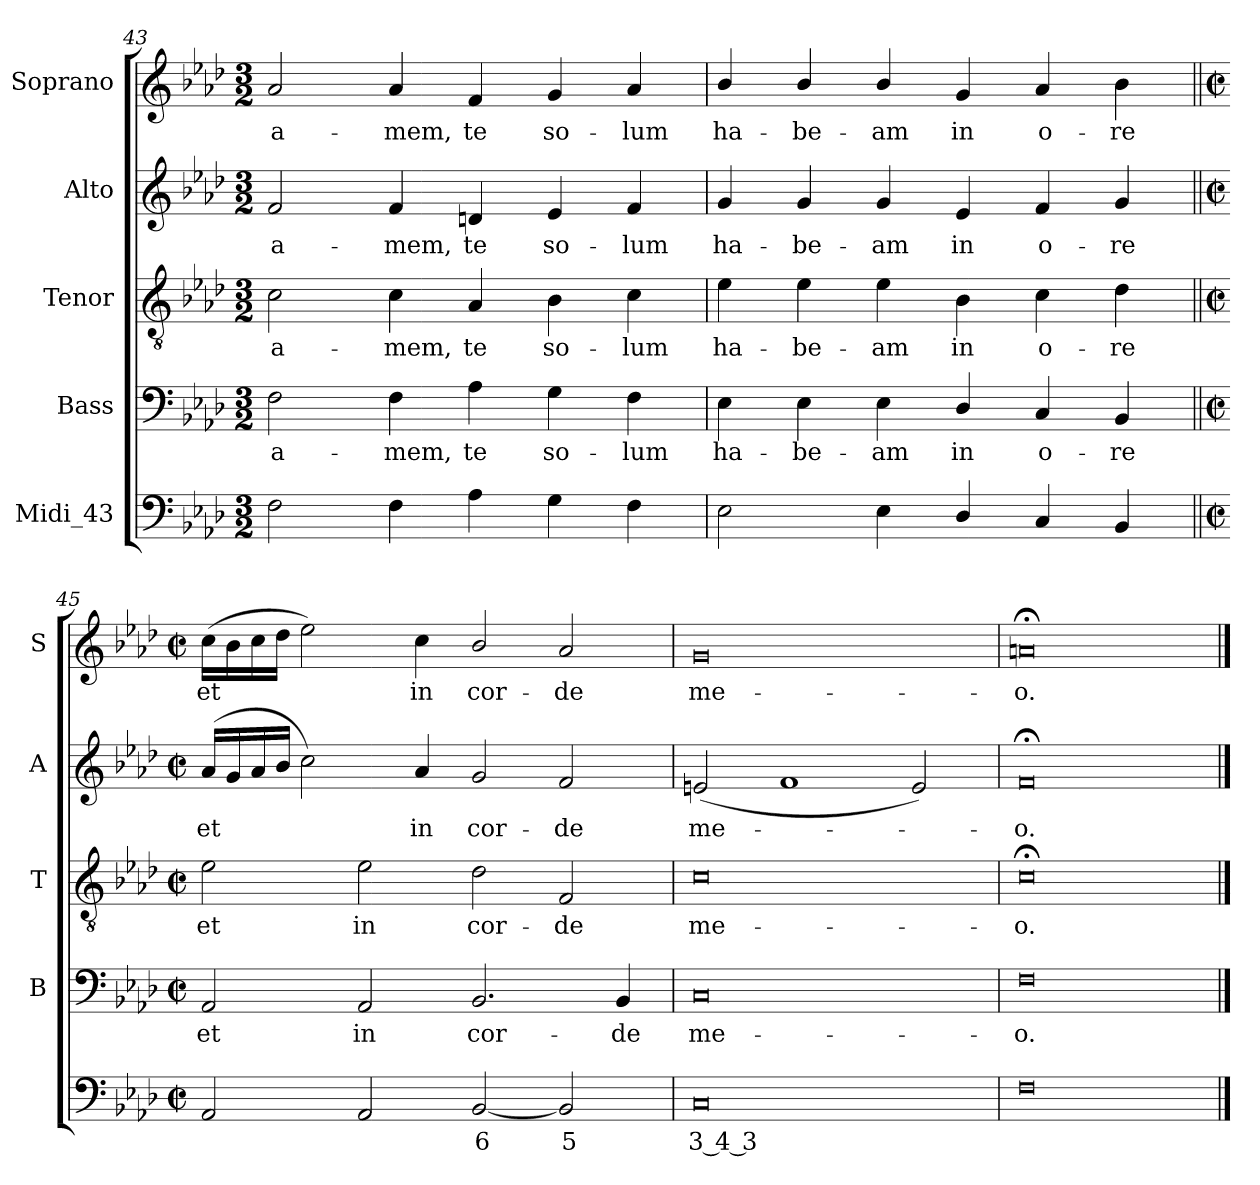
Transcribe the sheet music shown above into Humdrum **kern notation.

**kern	**text	**kern	**text	**kern	**text	**kern	**text	**kern	**text
*part5	*part5	*part4	*part4	*part3	*part3	*part2	*part2	*part1	*part1
*staff5	*staff5	*staff4	*staff4	*staff3	*staff3	*staff2	*staff2	*staff1	*staff1
*I"Midi_43	*	*I"Bass	*	*I"Tenor	*	*I"Alto	*	*I"Soprano	*
*	*	*I'B	*	*I'T	*	*I'A	*	*I'S	*
*clefF4	*	*clefF4	*	*clefGv2	*	*clefG2	*	*clefG2	*
*k[b-e-a-d-]	*	*k[b-e-a-d-]	*	*k[b-e-a-d-]	*	*k[b-e-a-d-]	*	*k[b-e-a-d-]	*
*A-:	*	*A-:	*	*A-:	*	*A-:	*	*A-:	*
*M3/2	*	*M3/2	*	*M3/2	*	*M3/2	*	*M3/2	*
=43	=43	=43	=43	=43	=43	=43	=43	=43	=43
!	!	!	!LO:LY:b	!	!LO:LY:b	!	!LO:LY:b	!	!LO:LY:b
2F	.	2F	a-	2c	a-	2f	a-	2a-	a-
!	!	!	!LO:LY:b	!	!LO:LY:b	!	!LO:LY:b	!	!LO:LY:b
4F	.	4F	-mem,	4c	-mem,	4f	-mem,	4a-	-mem,
!	!	!	!LO:LY:b	!	!LO:LY:b	!	!LO:LY:b	!	!LO:LY:b
4A-	.	4A-	te	4A-	te	4dn	te	4f	te
!	!	!	!LO:LY:b	!	!LO:LY:b	!	!LO:LY:b	!	!LO:LY:b
4G	.	4G	so-	4B-	so-	4e-	so-	4g	so-
!	!	!	!LO:LY:b	!	!LO:LY:b	!	!LO:LY:b	!	!LO:LY:b
4F	.	4F	-lum	4c	-lum	4f	-lum	4a-	-lum
=44	=44	=44	=44	=44	=44	=44	=44	=44	=44
!	!	!	!LO:LY:b	!	!LO:LY:b	!	!LO:LY:b	!	!LO:LY:b
2E-	.	4E-	ha-	4e-	ha-	4g	ha-	4b-/	ha-
!	!	!	!LO:LY:b	!	!LO:LY:b	!	!LO:LY:b	!	!LO:LY:b
.	.	4E-	-be-	4e-	-be-	4g	-be-	4b-/	-be-
!	!	!	!LO:LY:b	!	!LO:LY:b	!	!LO:LY:b	!	!LO:LY:b
4E-	.	4E-	-am	4e-	-am	4g	-am	4b-/	-am
!	!	!	!LO:LY:b	!	!LO:LY:b	!	!LO:LY:b	!	!LO:LY:b
4D-/	.	4D-/	in	4B-	in	4e-	in	4g	in
!	!	!	!LO:LY:b	!	!LO:LY:b	!	!LO:LY:b	!	!LO:LY:b
4C	.	4C	o-	4c	o-	4f	o-	4a-	o-
!	!	!	!LO:LY:b	!	!LO:LY:b	!	!LO:LY:b	!	!LO:LY:b
4BB-	.	4BB-	-re	4d-	-re	4g	-re	4b-	-re
=45||	=45||	=45||	=45||	=45||	=45||	=45||	=45||	=45||	=45||
*M4/2	*	*M4/2	*	*M4/2	*	*M4/2	*	*M4/2	*
*met(c|)	*	*met(c|)	*	*met(c|)	*	*met(c|)	*	*met(c|)	*
!	!	!	!LO:LY:b	!	!LO:LY:b	!	!LO:LY:b	!	!LO:LY:b
2AA-	.	2AA-	et	2e-	et	(<16a-LL	et	(>16ccLL	et
.	.	.	.	.	.	16g	.	16b-	.
.	.	.	.	.	.	16a-	.	16cc	.
.	.	.	.	.	.	16b-JJ	.	16dd-JJ	.
.	.	.	.	.	.	2cc)	.	2ee-)	.
!	!	!	!LO:LY:b	!	!LO:LY:b	!	!	!	!
2AA-	.	2AA-	in	2e-	in	.	.	.	.
!	!	!	!	!	!	!	!LO:LY:b	!	!LO:LY:b
.	.	.	.	.	.	4a-	in	4cc	in
!	!LO:LY:b	!	!LO:LY:b	!	!LO:LY:b	!	!LO:LY:b	!	!LO:LY:b
[2BB-	6	2.BB-	cor-	2d-	cor-	2g	cor-	2b-/	cor-
!	!LO:LY:b	!	!	!	!LO:LY:b	!	!LO:LY:b	!	!LO:LY:b
2BB-]	5	.	.	2F	-de	2f	-de	2a-	-de
!	!	!	!LO:LY:b	!	!	!	!	!	!
.	.	4BB-	-de	.	.	.	.	.	.
=46	=46	=46	=46	=46	=46	=46	=46	=46	=46
!	!LO:LY:b	!	!LO:LY:b	!	!LO:LY:b	!	!LO:LY:b	!	!LO:LY:b
0C	3 4 3	0C	me-	0c	me-	(<2en	me-	0g	me-
.	.	.	.	.	.	1f	.	.	.
.	.	.	.	.	.	2e)	.	.	.
=47	=47	=47	=47	=47	=47	=47	=47	=47	=47
!	!	!	!LO:LY:b	!	!LO:LY:b	!	!LO:LY:b	!	!LO:LY:b
0F	.	0F	-o.	0c;<	-o.	0f;<	o.	0an;<	-o.
==	==	==	==	==	==	==	==	==	==
*-	*-	*-	*-	*-	*-	*-	*-	*-	*-
